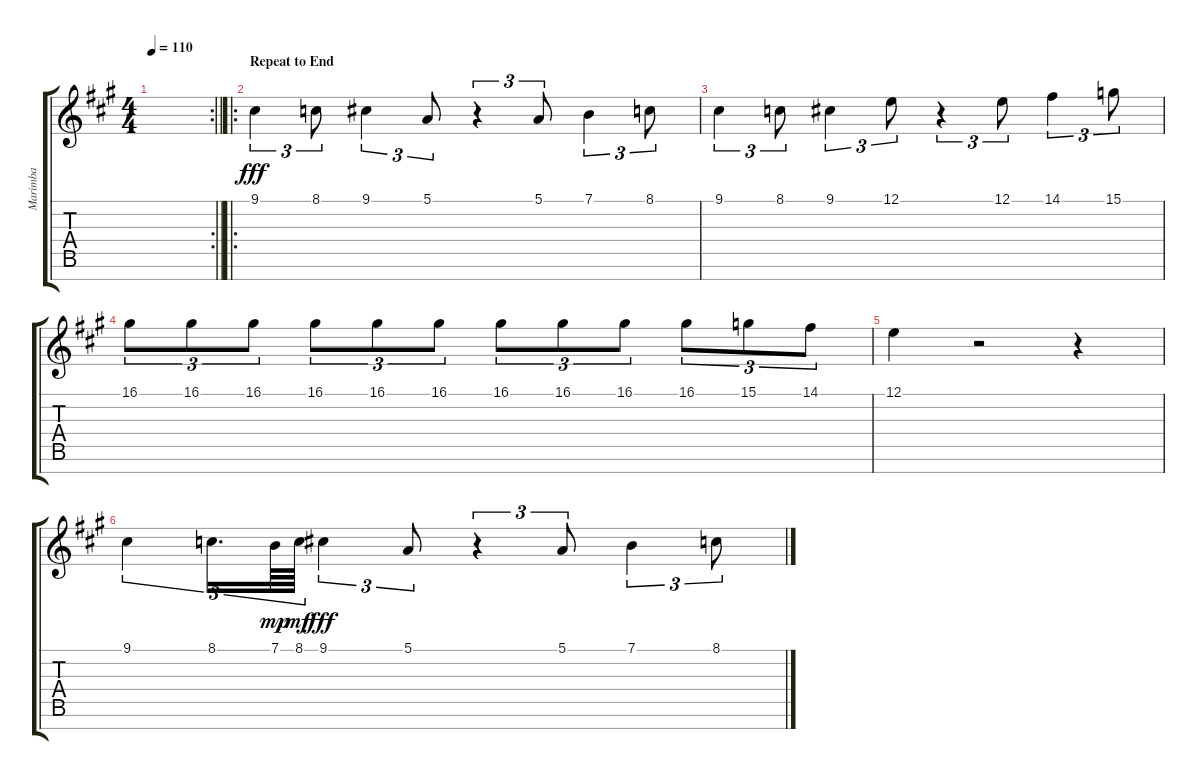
\track ("Marimba" "Marimba") {instrument marimba}
\staff {score tabs}
\tuning (E4 B3 G3 D3 A2 E2 B1) {hide}
\rc 2
\ts (4 4)
\tempo 110
\clef g2
\barLineRight lightlight
\ks a
|
\ro
\section ("" "Repeat to End")
9.1.4{tu (3 2) dy fff} 8.1.8{tu (3 2)} 9.1.4{tu (3 2)} 5.1.8{tu (3 2)} r.4{tu (3 2)} 5.1.8{tu (3 2)} 7.1.4{tu (3 2)} 8.1.8{tu (3 2)} |
9.1.4{tu (3 2) volume 0} 8.1.8{tu (3 2)} 9.1.4{tu (3 2)} 12.1.8{tu (3 2)} r.4{tu (3 2)} 12.1.8{tu (3 2)} 14.1.4{tu (3 2)} 15.1.8{tu (3 2)} |
16.1.8{tu (3 2)} 16.1.8{tu (3 2)} 16.1.8{tu (3 2)} 16.1.8{tu (3 2)} 16.1.8{tu (3 2)} 16.1.8{tu (3 2)} 16.1.8{tu (3 2)} 16.1.8{tu (3 2)} 16.1.8{tu (3 2)} 16.1.8{tu (3 2)} 15.1.8{tu (3 2)} 14.1.8{tu (3 2)} |
12.1.4 r.2 r.4 |
9.1.4{tu (3 2)} 8.1.16{d tu (3 2)} 7.1.64{tu (3 2) dy mp} 8.1.64{tu (3 2) dy mf} 9.1.4{tu (3 2) dy fff} 5.1.8{tu (3 2)} r.4{tu (3 2)} 5.1.8{tu (3 2)} 7.1.4{tu (3 2)} 8.1.8{tu (3 2)}
